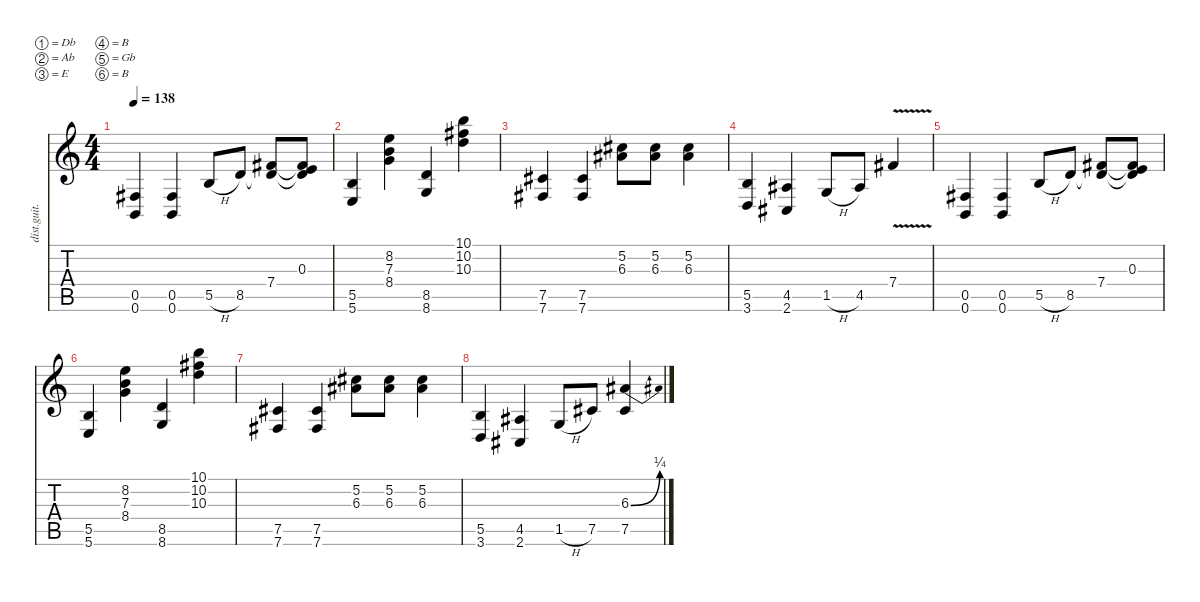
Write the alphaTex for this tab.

\defaultSystemsLayout 4
\hideDynamics
\bracketExtendMode nobrackets
\otherSystemsTrackNameOrientation horizontal
\track ("Distortion Guitar" "dist.guit.") {instrument distortionguitar}
\staff {score tabs}
\tuning (Db4 Ab3 E3 B2 Gb2 B1)
\ts (4 4)
\tempo 138
\clef g2
\ks c
(0.6 0.5{acc #}).4{dy mf beam Up} (0.5{acc #} 0.6).4{beam Up} 5.5{h}.8{beam Up} 8.5.8{beam Up} (7.4{acc #} 8.5{t}).8{beam Up} (0.3 7.4{t acc #} 8.5{t}).8{beam Up} |
(5.6 5.5).4{beam Up} (8.2 7.3 8.4).4{beam Down} (8.6 8.5).4{beam Up} (10.1 10.2{acc #} 10.3).4{beam Down} |
(7.6{acc #} 7.5{acc #}).4{beam Up} (7.5{acc #} 7.6{acc #}).4{beam Up} (5.2{acc #} 6.3{acc #}).8{beam Down} (5.2{acc #} 6.3{acc #}).8{beam Down} (5.2{acc #} 6.3{acc #}).4{beam Down} |
(3.6 5.5).4{beam Up} (4.5{acc #} 2.6{acc #}).4{beam Up} 1.5{h}.8{beam Up} 4.5{acc #}.8{beam Up} 7.4{v acc #}.4{beam Up} |
(0.6 0.5{acc #}).4{beam Up} (0.5{acc #} 0.6).4{beam Up} 5.5{h}.8{beam Up} 8.5.8{beam Up} (7.4{acc #} 8.5{t}).8{beam Up} (0.3 7.4{t acc #} 8.5{t}).8{beam Up} |
(5.6 5.5).4{beam Up} (8.2 7.3 8.4).4{beam Down} (8.6 8.5).4{beam Up} (10.1 10.2{acc #} 10.3).4{beam Down} |
(7.6{acc #} 7.5{acc #}).4{beam Up} (7.5{acc #} 7.6{acc #}).4{beam Up} (5.2{acc #} 6.3{acc #}).8{beam Down} (5.2{acc #} 6.3{acc #}).8{beam Down} (5.2{acc #} 6.3{acc #}).4{beam Down} |
(3.6 5.5).4{beam Up} (4.5{acc #} 2.6{acc #}).4{beam Up} 1.5{h}.8{beam Up} 7.5{acc #}.8{beam Up} (7.5{acc #} 6.3{be (bend 0 0 60 1) acc #}).4{beam Up}
